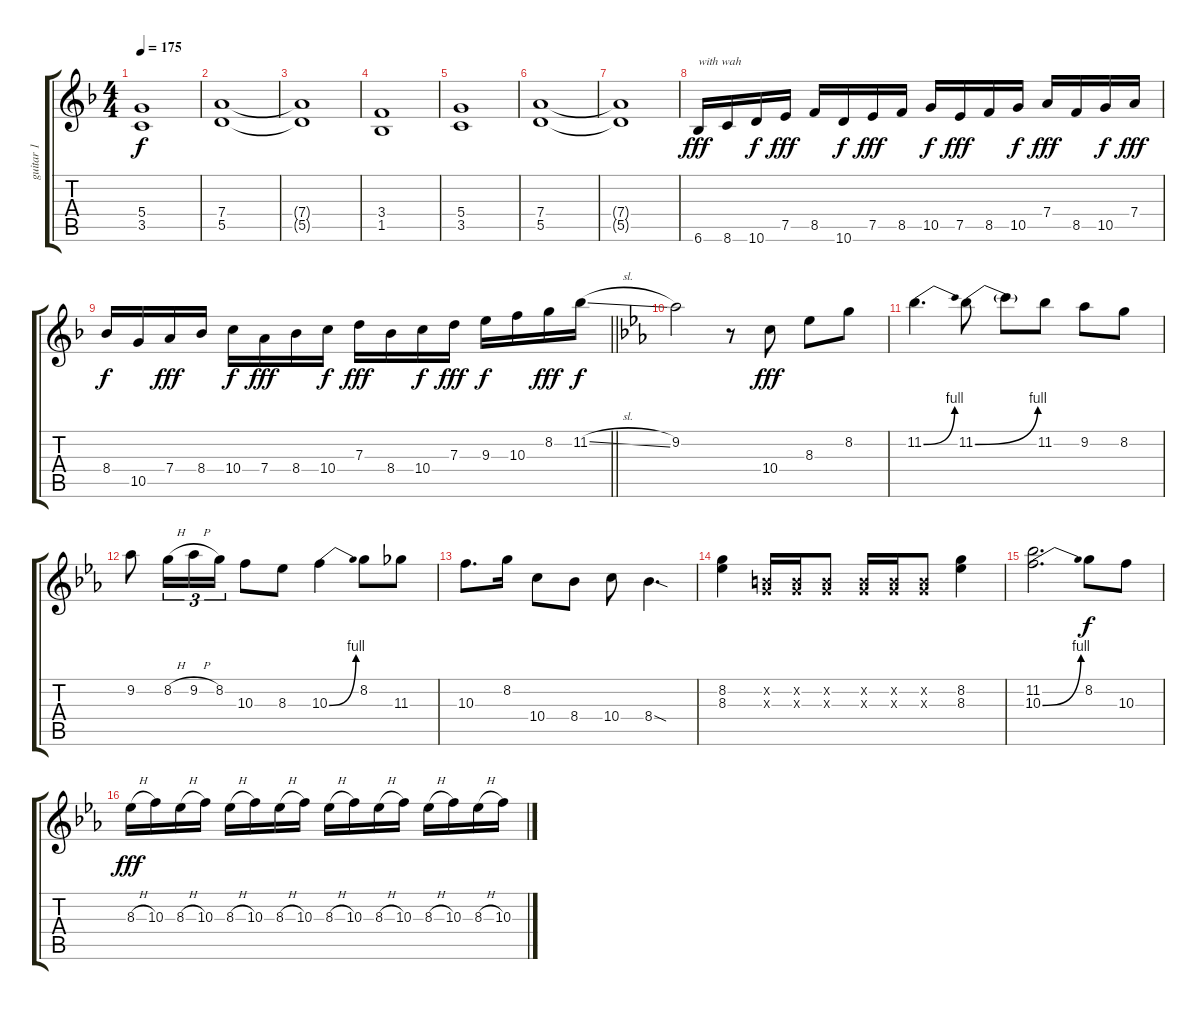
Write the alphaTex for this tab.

\track ("guitar 1" "guitar 1") {instrument overdrivenguitar}
\staff {score tabs}
\tuning (E4 B3 G3 D3 A2 E2) {hide}
\ts (4 4)
\tempo 175
\clef g2
\ks f
(5.4 3.5).1{dy f} |
(7.4 5.5).1 |
(7.4{t} 5.5{t}).1 |
(3.4 1.5).1 |
(5.4 3.5).1 |
(7.4 5.5).1 |
(7.4{t} 5.5{t}).1 |
6.6.16{txt "with wah" dy fff} 8.6.16 10.6.16{dy f} 7.5.16{dy fff} 8.5.16 10.6.16{dy f} 7.5.16{dy fff} 8.5.16 10.5.16{dy f} 7.5.16{dy fff} 8.5.16 10.5.16{dy f} 7.4.16{dy fff} 8.5.16 10.5.16{dy f} 7.4.16{dy fff} |
\barLineRight lightlight
8.4.16{dy f} 10.5.16 7.4.16{dy fff} 8.4.16 10.4.16{dy f} 7.4.16{dy fff} 8.4.16 10.4.16{dy f} 7.3.16{dy fff} 8.4.16 10.4.16{dy f} 7.3.16{dy fff} 9.3.16{dy f} 10.3.16 8.2.16{dy fff} 11.2{sl}.16{dy f} |
\ks eb
9.2.2 r.8 10.4.8{dy fff} 8.3.8 8.2.8 |
11.2{be (bend 0 0 60 4)}.4{d} 11.2{be (bend 0 0 60 4)}.8 11.2{t}.8 11.2.8 9.2.8 8.2.8 |
9.2.8 8.2{h}.16{tu (3 2)} 9.2{h}.16{tu (3 2)} 8.2.16{tu (3 2)} 10.3.8 8.3.8 10.3{be (bend 0 0 60 4)}.4 8.2.8 11.3.8 |
10.3.8{d} 8.2.16 10.4.8 8.4.8 10.4.8 8.4{sod}.4{d} |
(8.2 8.3).4 (0.2{x} 0.3{x}).16 (0.2{x} 0.3{x}).16 (0.2{x} 0.3{x}).8 (0.2{x} 0.3{x}).16 (0.2{x} 0.3{x}).16 (0.2{x} 0.3{x}).8 (8.2 8.3).4 |
(11.2 10.3{be (bend 0 0 60 4)}).2{d} 8.2.8{dy f} 10.3.8 |
8.3{h}.16{dy fff} 10.3.16 8.3{h}.16 10.3.16 8.3{h}.16 10.3.16 8.3{h}.16 10.3.16 8.3{h}.16 10.3.16 8.3{h}.16 10.3.16 8.3{h}.16 10.3.16 8.3{h}.16 10.3.16
